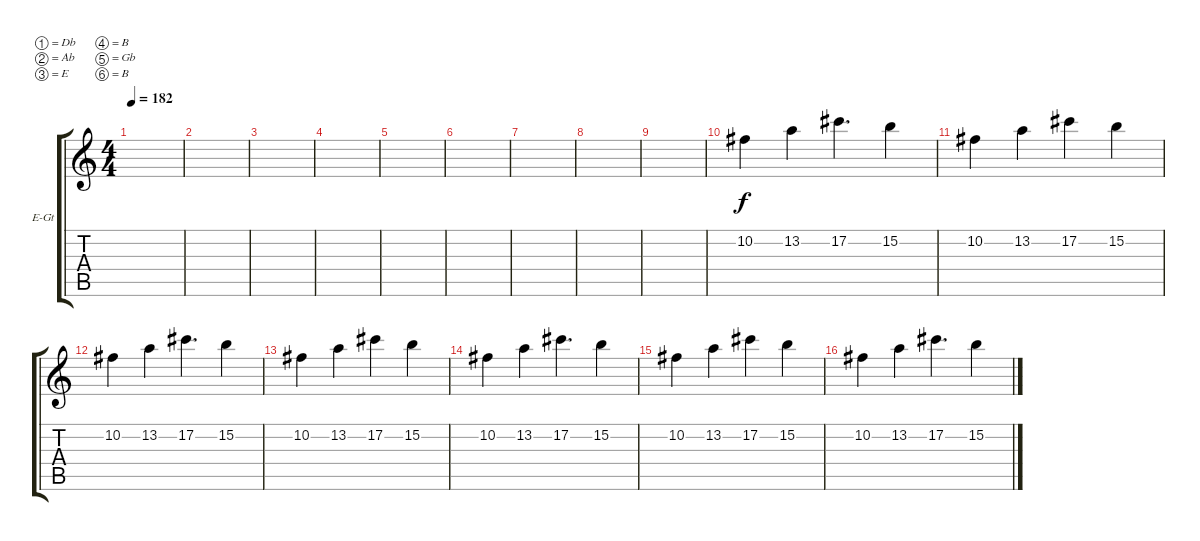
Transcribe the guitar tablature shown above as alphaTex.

\defaultSystemsLayout 4
\bracketExtendMode groupsimilarinstruments
\firstSystemTrackNameOrientation horizontal
\otherSystemsTrackNameOrientation horizontal
\track ("Electric Guitar" "E-Gt") {instrument distortionguitar}
\staff {score tabs}
\tuning (Db4 Ab3 E3 B2 Gb2 B1)
\ts (4 4)
\tempo 182
\clef g2
\scale
0.485477
\ks c
|
\scale
0.257261 |
\scale
0.257261 |
\scale
0.333333 |
\scale
0.333333 |
\scale
0.333333 |
\scale
0.333333 |
\scale
0.333333 |
\scale
0.333333 |
\scale
0.333333 10.2.4 13.2.4 17.2.4{d} 15.2.4 |
\scale
0.333333 10.2.4 13.2.4 17.2.4 15.2.4 |
\scale
0.333333 10.2.4 13.2.4 17.2.4{d} 15.2.4 |
\scale
0.333333 10.2.4 13.2.4 17.2.4 15.2.4 |
\scale
0.333333 10.2.4 13.2.4 17.2.4{d} 15.2.4 |
\scale
0.333333 10.2.4 13.2.4 17.2.4 15.2.4 |
\scale
0.333333 10.2.4 13.2.4 17.2.4{d} 15.2.4
